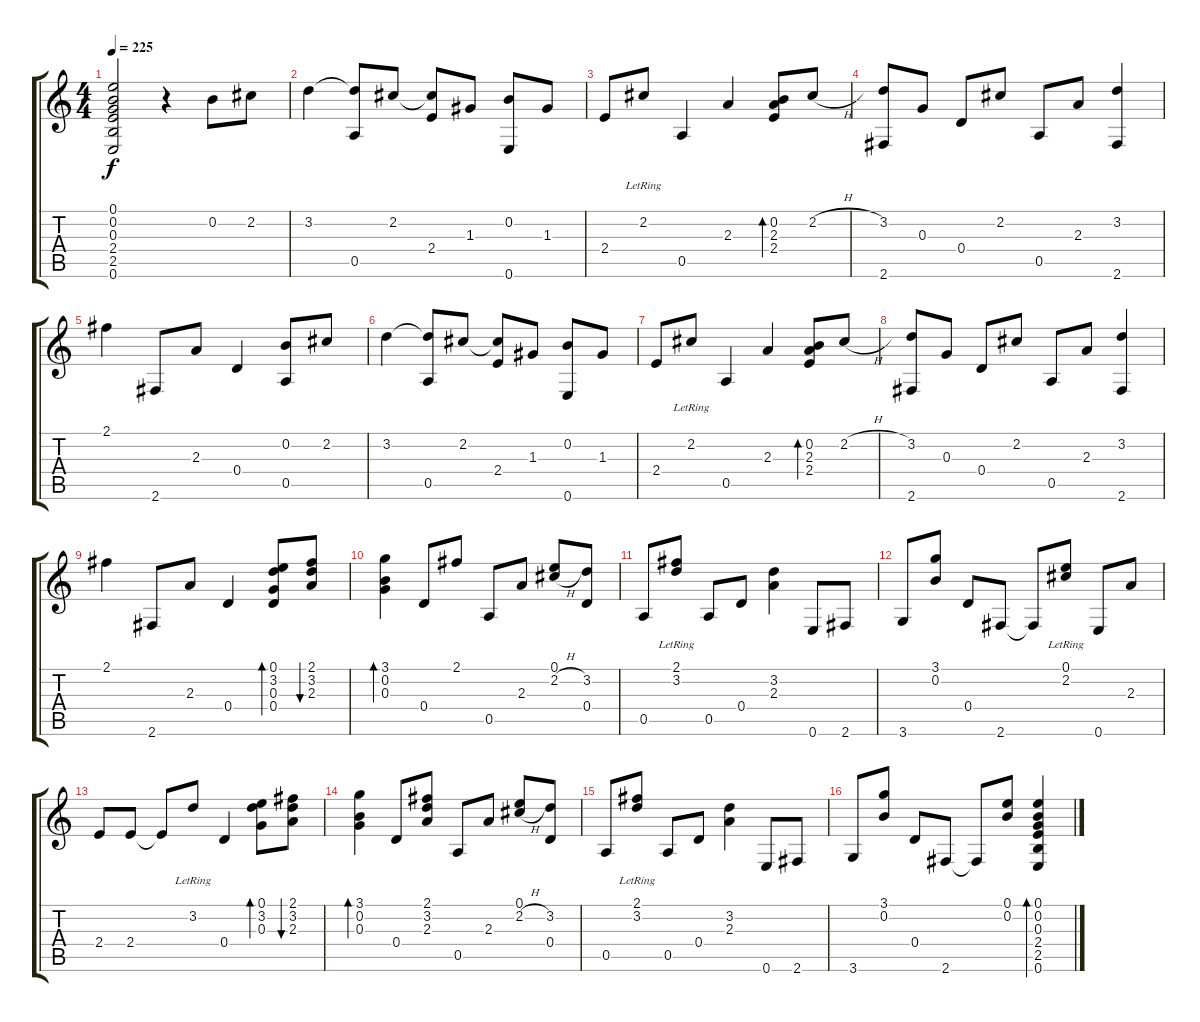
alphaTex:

\track "" {instrument acousticguitarsteel}
\staff {score tabs}
\tuning (E4 B3 G3 D3 A2 E2) {hide}
\ts (4 4)
\tempo 225
\clef g2
\ks c
(0.1{t} 0.2{t} 0.3{t} 2.4{t} 2.5{t} 0.6{t}).2{dy f} r.4 0.2.8 2.2.8 |
3.2.4 (3.2{t} 0.5).8 2.2.8 (2.2{t} 2.4).8 1.3.8 (0.2 0.6).8 1.3.8 |
2.4.8 2.2{lr}.8 0.5.4 2.3.4 (0.2 2.3 2.4).8{bd 120} 2.2{h}.8 |
(3.2 2.6).8 0.3.8 0.4.8 2.2.8 0.5.8 2.3.8 (3.2 2.6).4 |
2.1.4 2.6.8 2.3.8 0.4.4 (0.2 0.5).8 2.2.8 |
3.2.4 (3.2{t} 0.5).8 2.2.8 (2.2{t} 2.4).8 1.3.8 (0.2 0.6).8 1.3.8 |
2.4.8 2.2{lr}.8 0.5.4 2.3.4 (0.2 2.3 2.4).8{bd 120} 2.2{h}.8 |
(3.2 2.6).8 0.3.8 0.4.8 2.2.8 0.5.8 2.3.8 (3.2 2.6).4 |
2.1.4 2.6.8 2.3.8 0.4.4 (0.1 3.2 0.3 0.4).8{bd 120} (2.1 3.2 2.3).8{bu 120} |
(3.1 0.2 0.3).4{bd 120} 0.4.8 2.1.8 0.5.8 2.3.8 (0.1 2.2{h}).8 (3.2 0.4).8 |
0.5.8 (2.1{lr} 3.2{lr}).8 0.5.8 0.4.8 (3.2 2.3).4 0.6.8 2.6.8 |
3.6.8 (3.1 0.2).8 0.4.8 2.6.8 2.6{t}.8 (0.1{lr} 2.2{lr}).8 0.6.8 2.3.8 |
2.4.8 2.4.8 2.4{t}.8 3.2{lr}.8 0.4.4 (0.1 3.2 0.3).8{bd 120} (2.1 3.2 2.3).8{bu 120} |
(3.1 0.2 0.3).4{bd 120} 0.4.8 (2.1 3.2 2.3).8 0.5.8 2.3.8 (0.1 2.2{h}).8 (3.2 0.4).8 |
0.5.8 (2.1{lr} 3.2{lr}).8 0.5.8 0.4.8 (3.2 2.3).4 0.6.8 2.6.8 |
3.6.8 (3.1 0.2).8 0.4.8 2.6.8 2.6{t}.8 (0.1 0.2).8 (0.1 0.2 0.3 2.4 2.5 0.6).4{bd 240}
